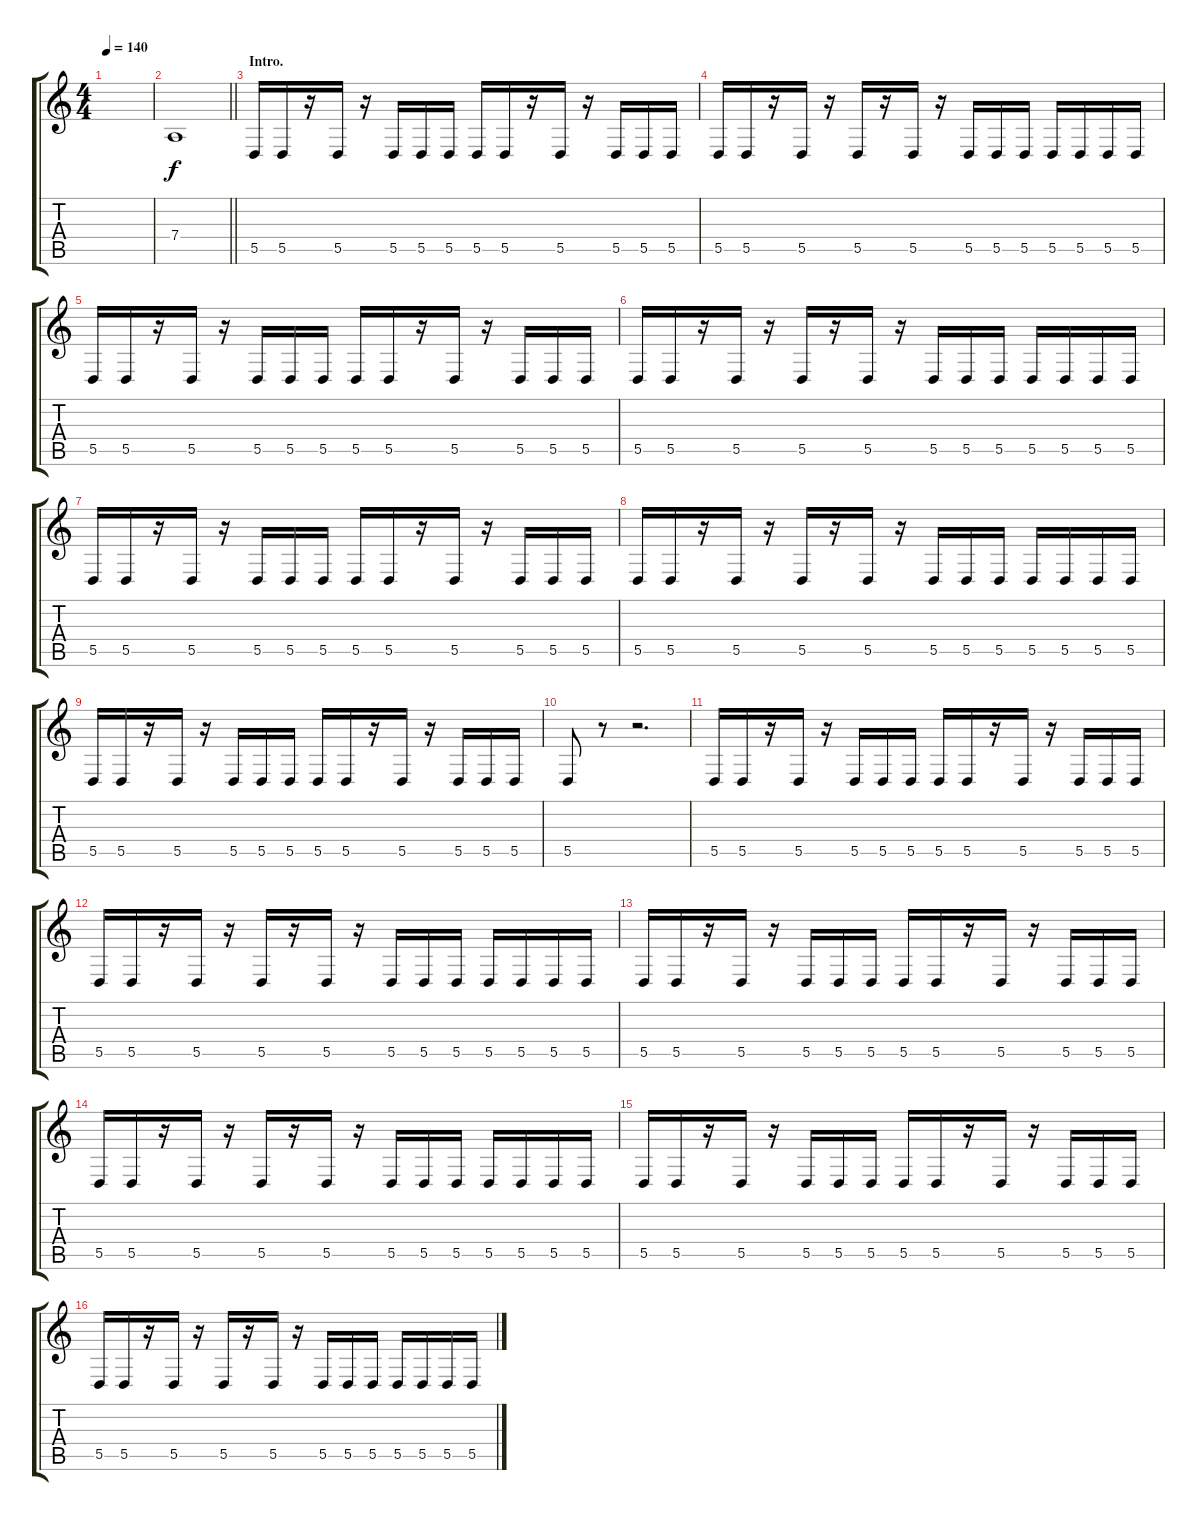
\track "" {instrument stringensemble1}
\staff {score tabs}
\tuning (E4 B3 G3 D3 A2 E2) {hide}
\ts (4 4)
\tempo 140
\clef g2
\ks c
|
\barLineRight lightlight
7.4.1{instrument lead4chiff} |
\section ("" "Intro.")
5.5.16{instrument stringensemble1} 5.5.16 r.16 5.5.16 r.16 5.5.16 5.5.16 5.5.16 5.5.16 5.5.16 r.16 5.5.16 r.16 5.5.16 5.5.16 5.5.16 |
5.5.16 5.5.16 r.16 5.5.16 r.16 5.5.16 r.16 5.5.16 r.16 5.5.16 5.5.16 5.5.16 5.5.16 5.5.16 5.5.16 5.5.16 |
5.5.16{instrument stringensemble1} 5.5.16 r.16 5.5.16 r.16 5.5.16 5.5.16 5.5.16 5.5.16 5.5.16 r.16 5.5.16 r.16 5.5.16 5.5.16 5.5.16 |
5.5.16 5.5.16 r.16 5.5.16 r.16 5.5.16 r.16 5.5.16 r.16 5.5.16 5.5.16 5.5.16 5.5.16 5.5.16 5.5.16 5.5.16 |
5.5.16{instrument stringensemble1} 5.5.16 r.16 5.5.16 r.16 5.5.16 5.5.16 5.5.16 5.5.16 5.5.16 r.16 5.5.16 r.16 5.5.16 5.5.16 5.5.16 |
5.5.16 5.5.16 r.16 5.5.16 r.16 5.5.16 r.16 5.5.16 r.16 5.5.16 5.5.16 5.5.16 5.5.16 5.5.16 5.5.16 5.5.16 |
5.5.16{instrument stringensemble1} 5.5.16 r.16 5.5.16 r.16 5.5.16 5.5.16 5.5.16 5.5.16 5.5.16 r.16 5.5.16 r.16 5.5.16 5.5.16 5.5.16 |
5.5.8 r.8 r.2{d} |
5.5.16{instrument stringensemble1} 5.5.16 r.16 5.5.16 r.16 5.5.16 5.5.16 5.5.16 5.5.16 5.5.16 r.16 5.5.16 r.16 5.5.16 5.5.16 5.5.16 |
5.5.16 5.5.16 r.16 5.5.16 r.16 5.5.16 r.16 5.5.16 r.16 5.5.16 5.5.16 5.5.16 5.5.16 5.5.16 5.5.16 5.5.16 |
5.5.16{instrument stringensemble1} 5.5.16 r.16 5.5.16 r.16 5.5.16 5.5.16 5.5.16 5.5.16 5.5.16 r.16 5.5.16 r.16 5.5.16 5.5.16 5.5.16 |
5.5.16 5.5.16 r.16 5.5.16 r.16 5.5.16 r.16 5.5.16 r.16 5.5.16 5.5.16 5.5.16 5.5.16 5.5.16 5.5.16 5.5.16 |
5.5.16{instrument stringensemble1} 5.5.16 r.16 5.5.16 r.16 5.5.16 5.5.16 5.5.16 5.5.16 5.5.16 r.16 5.5.16 r.16 5.5.16 5.5.16 5.5.16 |
5.5.16 5.5.16 r.16 5.5.16 r.16 5.5.16 r.16 5.5.16 r.16 5.5.16 5.5.16 5.5.16 5.5.16 5.5.16 5.5.16 5.5.16
